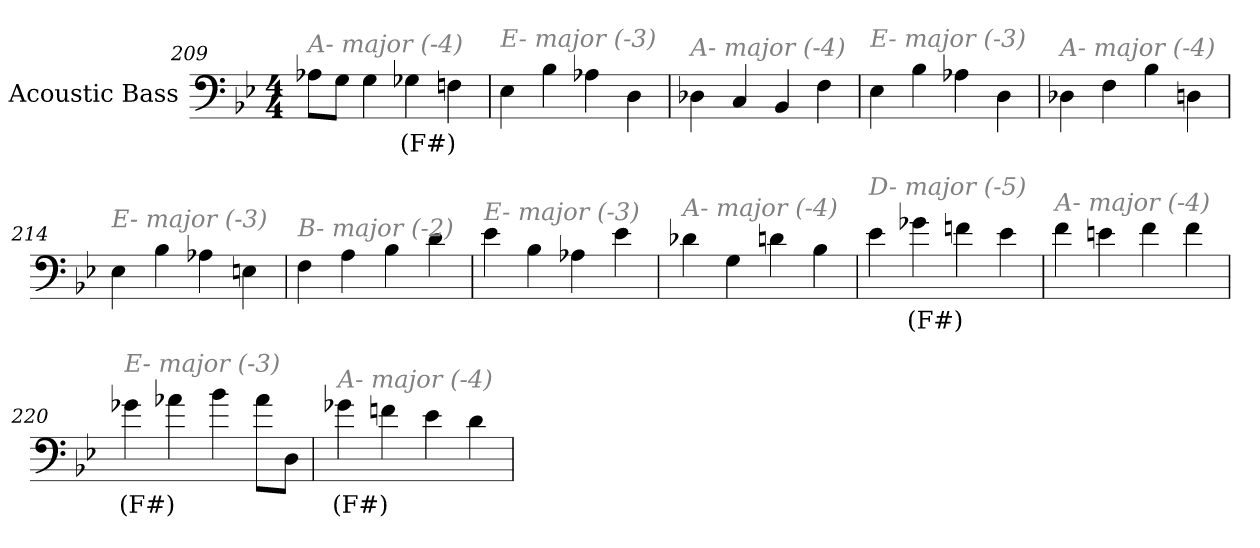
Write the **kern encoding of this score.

**kern	**text
*part1	*part1
*staff1	*staff1
*I"Acoustic Bass	*
*clefF4	*
*ITrd7c12	*
*k[b-e-]	*
*B-:	*
*M4/4	*
=209	=209
!LO:TX:i:color=#808080:t=A- major (-4)	!
8AA-XL	.
8GGJ	.
4GG	.
4GG-Xi	(F#)
4FFn	.
=210	=210
!LO:TX:i:color=#808080:t=E- major (-3)	!
4EE-	.
4BB-	.
4AA-X	.
4DD	.
=211	=211
!LO:TX:i:color=#808080:t=A- major (-4)	!
4DD-X	.
4CC	.
4BBB-	.
4FF	.
=212	=212
!LO:TX:i:color=#808080:t=E- major (-3)	!
4EE-	.
4BB-	.
4AA-X	.
4DD	.
=213	=213
!LO:TX:i:color=#808080:t=A- major (-4)	!
4DD-X	.
4FF	.
4BB-	.
4DDn	.
=214	=214
!LO:TX:i:color=#808080:t=E- major (-3)	!
4EE-	.
4BB-	.
4AA-X	.
4EEn	.
=215	=215
!LO:TX:i:color=#808080:t=B- major (-2)	!
4FF	.
4AA	.
4BB-	.
4D	.
=216	=216
!LO:TX:i:color=#808080:t=E- major (-3)	!
4E-	.
4BB-	.
4AA-X	.
4E-	.
=217	=217
!LO:TX:i:color=#808080:t=A- major (-4)	!
4D-X	.
4GG	.
4Dn	.
4BB-	.
=218	=218
!LO:TX:i:color=#808080:t=D- major (-5)	!
4E-	.
4G-Xi	(F#)
4Fn	.
4E-	.
=219	=219
!LO:TX:i:color=#808080:t=A- major (-4)	!
4F	.
4En	.
4F	.
4F	.
=220	=220
!LO:TX:i:color=#808080:t=E- major (-3)	!
4G-Xi	(F#)
4A-X	.
4B-	.
8A-L	.
8DDJ	.
=221	=221
!LO:TX:i:color=#808080:t=A- major (-4)	!
4G-Xi	(F#)
4Fn	.
4E-	.
4D	.
=	=
*-	*-
